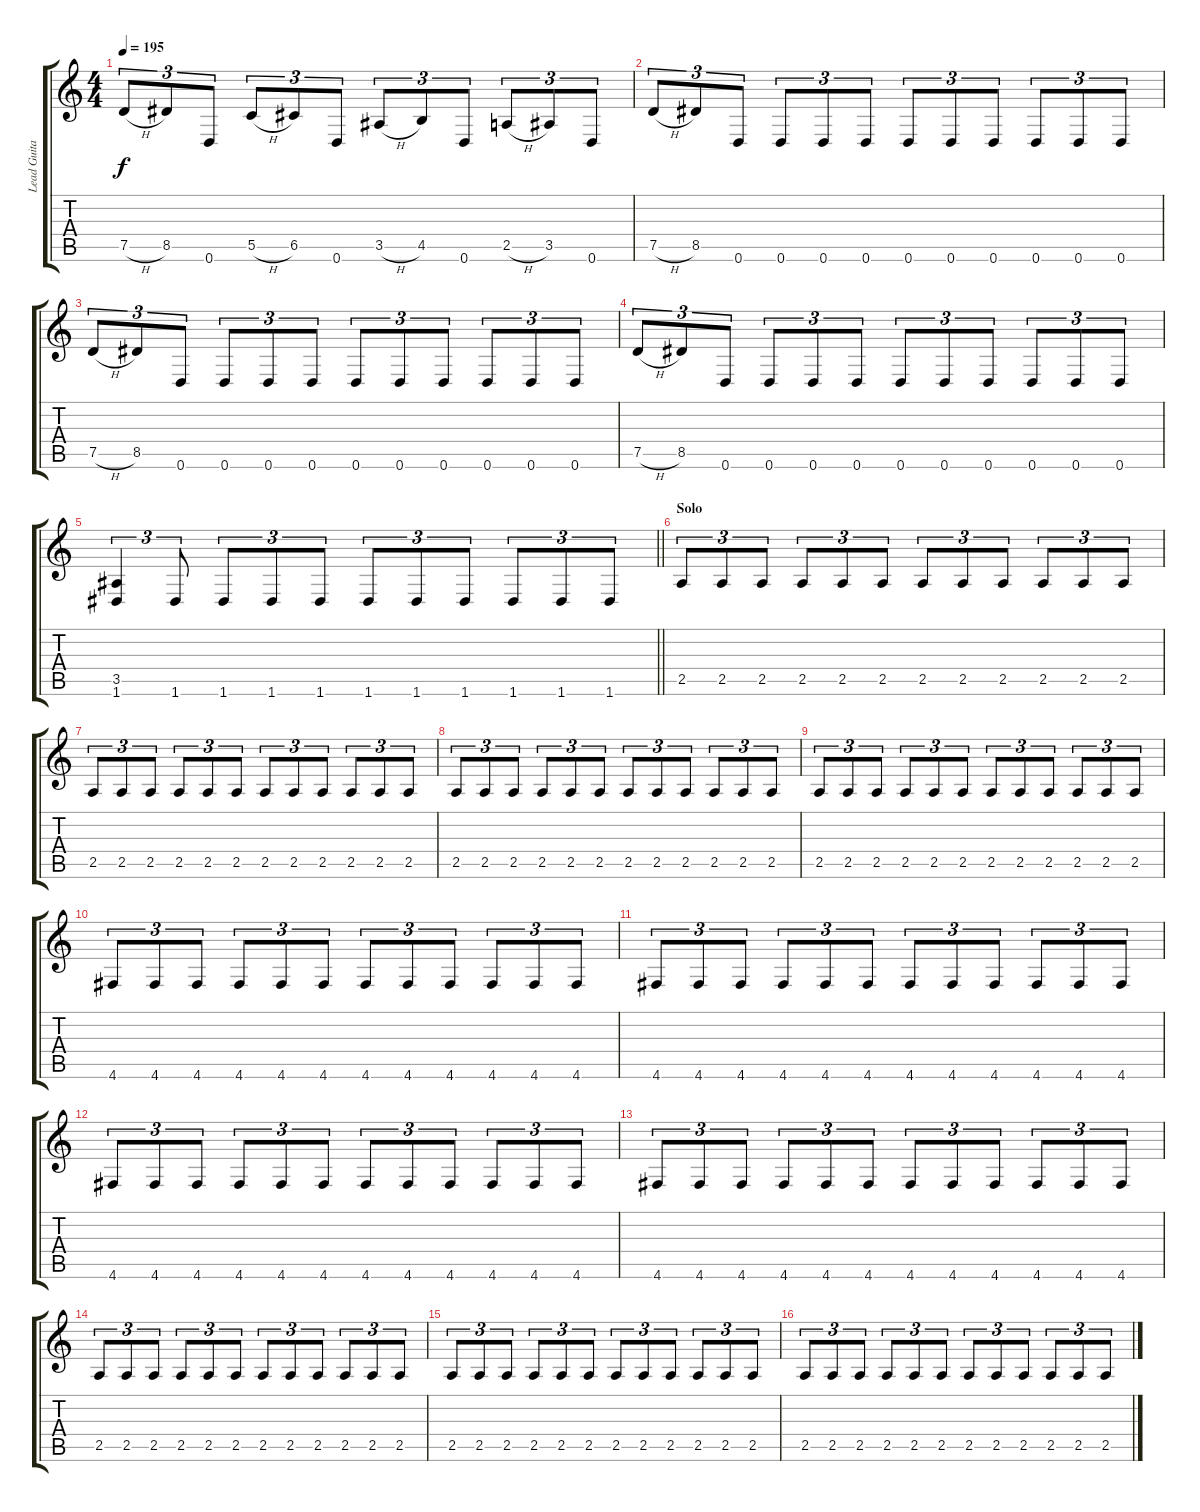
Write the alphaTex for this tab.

\track ("Lead Guitar" "Lead Guita") {instrument distortionguitar}
\staff {score tabs}
\tuning (D4 A3 F3 C3 G2 D2) {hide}
\ts (4 4)
\tempo 195
\clef g2
\ks c
7.5{h}.8{tu (3 2) dy f} 8.5.8{tu (3 2)} 0.6.8{tu (3 2)} 5.5{h}.8{tu (3 2)} 6.5.8{tu (3 2)} 0.6.8{tu (3 2)} 3.5{h}.8{tu (3 2)} 4.5.8{tu (3 2)} 0.6.8{tu (3 2)} 2.5{h}.8{tu (3 2)} 3.5.8{tu (3 2)} 0.6.8{tu (3 2)} |
7.5{h}.8{tu (3 2)} 8.5.8{tu (3 2)} 0.6.8{tu (3 2)} 0.6.8{tu (3 2)} 0.6.8{tu (3 2)} 0.6.8{tu (3 2)} 0.6.8{tu (3 2)} 0.6.8{tu (3 2)} 0.6.8{tu (3 2)} 0.6.8{tu (3 2)} 0.6.8{tu (3 2)} 0.6.8{tu (3 2)} |
7.5{h}.8{tu (3 2)} 8.5.8{tu (3 2)} 0.6.8{tu (3 2)} 0.6.8{tu (3 2)} 0.6.8{tu (3 2)} 0.6.8{tu (3 2)} 0.6.8{tu (3 2)} 0.6.8{tu (3 2)} 0.6.8{tu (3 2)} 0.6.8{tu (3 2)} 0.6.8{tu (3 2)} 0.6.8{tu (3 2)} |
7.5{h}.8{tu (3 2)} 8.5.8{tu (3 2)} 0.6.8{tu (3 2)} 0.6.8{tu (3 2)} 0.6.8{tu (3 2)} 0.6.8{tu (3 2)} 0.6.8{tu (3 2)} 0.6.8{tu (3 2)} 0.6.8{tu (3 2)} 0.6.8{tu (3 2)} 0.6.8{tu (3 2)} 0.6.8{tu (3 2)} |
\barLineRight lightlight
(3.5 1.6).4{tu (3 2)} 1.6.8{tu (3 2)} 1.6.8{tu (3 2)} 1.6.8{tu (3 2)} 1.6.8{tu (3 2)} 1.6.8{tu (3 2)} 1.6.8{tu (3 2)} 1.6.8{tu (3 2)} 1.6.8{tu (3 2)} 1.6.8{tu (3 2)} 1.6.8{tu (3 2)} |
\section ("" "Solo")
2.5.8{tu (3 2)} 2.5.8{tu (3 2)} 2.5.8{tu (3 2)} 2.5.8{tu (3 2)} 2.5.8{tu (3 2)} 2.5.8{tu (3 2)} 2.5.8{tu (3 2)} 2.5.8{tu (3 2)} 2.5.8{tu (3 2)} 2.5.8{tu (3 2)} 2.5.8{tu (3 2)} 2.5.8{tu (3 2)} |
2.5.8{tu (3 2)} 2.5.8{tu (3 2)} 2.5.8{tu (3 2)} 2.5.8{tu (3 2)} 2.5.8{tu (3 2)} 2.5.8{tu (3 2)} 2.5.8{tu (3 2)} 2.5.8{tu (3 2)} 2.5.8{tu (3 2)} 2.5.8{tu (3 2)} 2.5.8{tu (3 2)} 2.5.8{tu (3 2)} |
2.5.8{tu (3 2)} 2.5.8{tu (3 2)} 2.5.8{tu (3 2)} 2.5.8{tu (3 2)} 2.5.8{tu (3 2)} 2.5.8{tu (3 2)} 2.5.8{tu (3 2)} 2.5.8{tu (3 2)} 2.5.8{tu (3 2)} 2.5.8{tu (3 2)} 2.5.8{tu (3 2)} 2.5.8{tu (3 2)} |
2.5.8{tu (3 2)} 2.5.8{tu (3 2)} 2.5.8{tu (3 2)} 2.5.8{tu (3 2)} 2.5.8{tu (3 2)} 2.5.8{tu (3 2)} 2.5.8{tu (3 2)} 2.5.8{tu (3 2)} 2.5.8{tu (3 2)} 2.5.8{tu (3 2)} 2.5.8{tu (3 2)} 2.5.8{tu (3 2)} |
4.6.8{tu (3 2)} 4.6.8{tu (3 2)} 4.6.8{tu (3 2)} 4.6.8{tu (3 2)} 4.6.8{tu (3 2)} 4.6.8{tu (3 2)} 4.6.8{tu (3 2)} 4.6.8{tu (3 2)} 4.6.8{tu (3 2)} 4.6.8{tu (3 2)} 4.6.8{tu (3 2)} 4.6.8{tu (3 2)} |
4.6.8{tu (3 2)} 4.6.8{tu (3 2)} 4.6.8{tu (3 2)} 4.6.8{tu (3 2)} 4.6.8{tu (3 2)} 4.6.8{tu (3 2)} 4.6.8{tu (3 2)} 4.6.8{tu (3 2)} 4.6.8{tu (3 2)} 4.6.8{tu (3 2)} 4.6.8{tu (3 2)} 4.6.8{tu (3 2)} |
4.6.8{tu (3 2)} 4.6.8{tu (3 2)} 4.6.8{tu (3 2)} 4.6.8{tu (3 2)} 4.6.8{tu (3 2)} 4.6.8{tu (3 2)} 4.6.8{tu (3 2)} 4.6.8{tu (3 2)} 4.6.8{tu (3 2)} 4.6.8{tu (3 2)} 4.6.8{tu (3 2)} 4.6.8{tu (3 2)} |
4.6.8{tu (3 2)} 4.6.8{tu (3 2)} 4.6.8{tu (3 2)} 4.6.8{tu (3 2)} 4.6.8{tu (3 2)} 4.6.8{tu (3 2)} 4.6.8{tu (3 2)} 4.6.8{tu (3 2)} 4.6.8{tu (3 2)} 4.6.8{tu (3 2)} 4.6.8{tu (3 2)} 4.6.8{tu (3 2)} |
2.5.8{tu (3 2)} 2.5.8{tu (3 2)} 2.5.8{tu (3 2)} 2.5.8{tu (3 2)} 2.5.8{tu (3 2)} 2.5.8{tu (3 2)} 2.5.8{tu (3 2)} 2.5.8{tu (3 2)} 2.5.8{tu (3 2)} 2.5.8{tu (3 2)} 2.5.8{tu (3 2)} 2.5.8{tu (3 2)} |
2.5.8{tu (3 2)} 2.5.8{tu (3 2)} 2.5.8{tu (3 2)} 2.5.8{tu (3 2)} 2.5.8{tu (3 2)} 2.5.8{tu (3 2)} 2.5.8{tu (3 2)} 2.5.8{tu (3 2)} 2.5.8{tu (3 2)} 2.5.8{tu (3 2)} 2.5.8{tu (3 2)} 2.5.8{tu (3 2)} |
2.5.8{tu (3 2)} 2.5.8{tu (3 2)} 2.5.8{tu (3 2)} 2.5.8{tu (3 2)} 2.5.8{tu (3 2)} 2.5.8{tu (3 2)} 2.5.8{tu (3 2)} 2.5.8{tu (3 2)} 2.5.8{tu (3 2)} 2.5.8{tu (3 2)} 2.5.8{tu (3 2)} 2.5.8{tu (3 2)}
